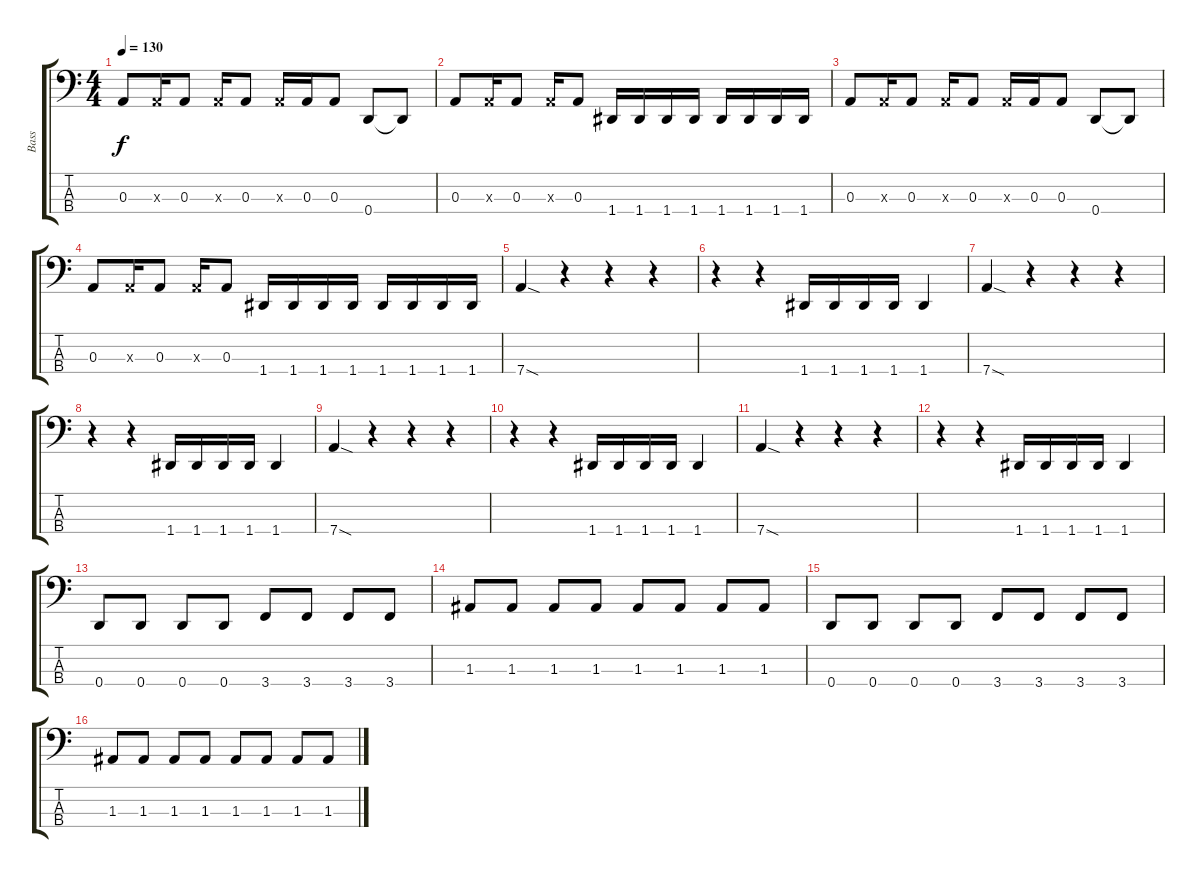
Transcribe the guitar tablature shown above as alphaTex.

\track ("Bass" "Bass") {instrument electricbassfinger}
\staff {score tabs}
\tuning (G2 D2 A1 D1) {hide}
\ts (4 4)
\tempo 130
\clef f4
\ks c
0.3.8{dy f} 0.3{x}.16 0.3.8 0.3{x}.16 0.3.8 0.3{x}.16 0.3.16 0.3.8 0.4.8 0.4{t}.8 |
0.3.8 0.3{x}.16 0.3.8 0.3{x}.16 0.3.8 1.4.16 1.4.16 1.4.16 1.4.16 1.4.16 1.4.16 1.4.16 1.4.16 |
0.3.8 0.3{x}.16 0.3.8 0.3{x}.16 0.3.8 0.3{x}.16 0.3.16 0.3.8 0.4.8 0.4{t}.8 |
0.3.8 0.3{x}.16 0.3.8 0.3{x}.16 0.3.8 1.4.16 1.4.16 1.4.16 1.4.16 1.4.16 1.4.16 1.4.16 1.4.16 |
7.4{sod}.4 r.4 r.4 r.4 |
r.4 r.4 1.4.16 1.4.16 1.4.16 1.4.16 1.4.4 |
7.4{sod}.4 r.4 r.4 r.4 |
r.4 r.4 1.4.16 1.4.16 1.4.16 1.4.16 1.4.4 |
7.4{sod}.4 r.4 r.4 r.4 |
r.4 r.4 1.4.16 1.4.16 1.4.16 1.4.16 1.4.4 |
7.4{sod}.4 r.4 r.4 r.4 |
r.4 r.4 1.4.16 1.4.16 1.4.16 1.4.16 1.4.4 |
0.4.8 0.4.8 0.4.8 0.4.8 3.4.8 3.4.8 3.4.8 3.4.8 |
1.3.8 1.3.8 1.3.8 1.3.8 1.3.8 1.3.8 1.3.8 1.3.8 |
0.4.8 0.4.8 0.4.8 0.4.8 3.4.8 3.4.8 3.4.8 3.4.8 |
1.3.8 1.3.8 1.3.8 1.3.8 1.3.8 1.3.8 1.3.8 1.3.8
